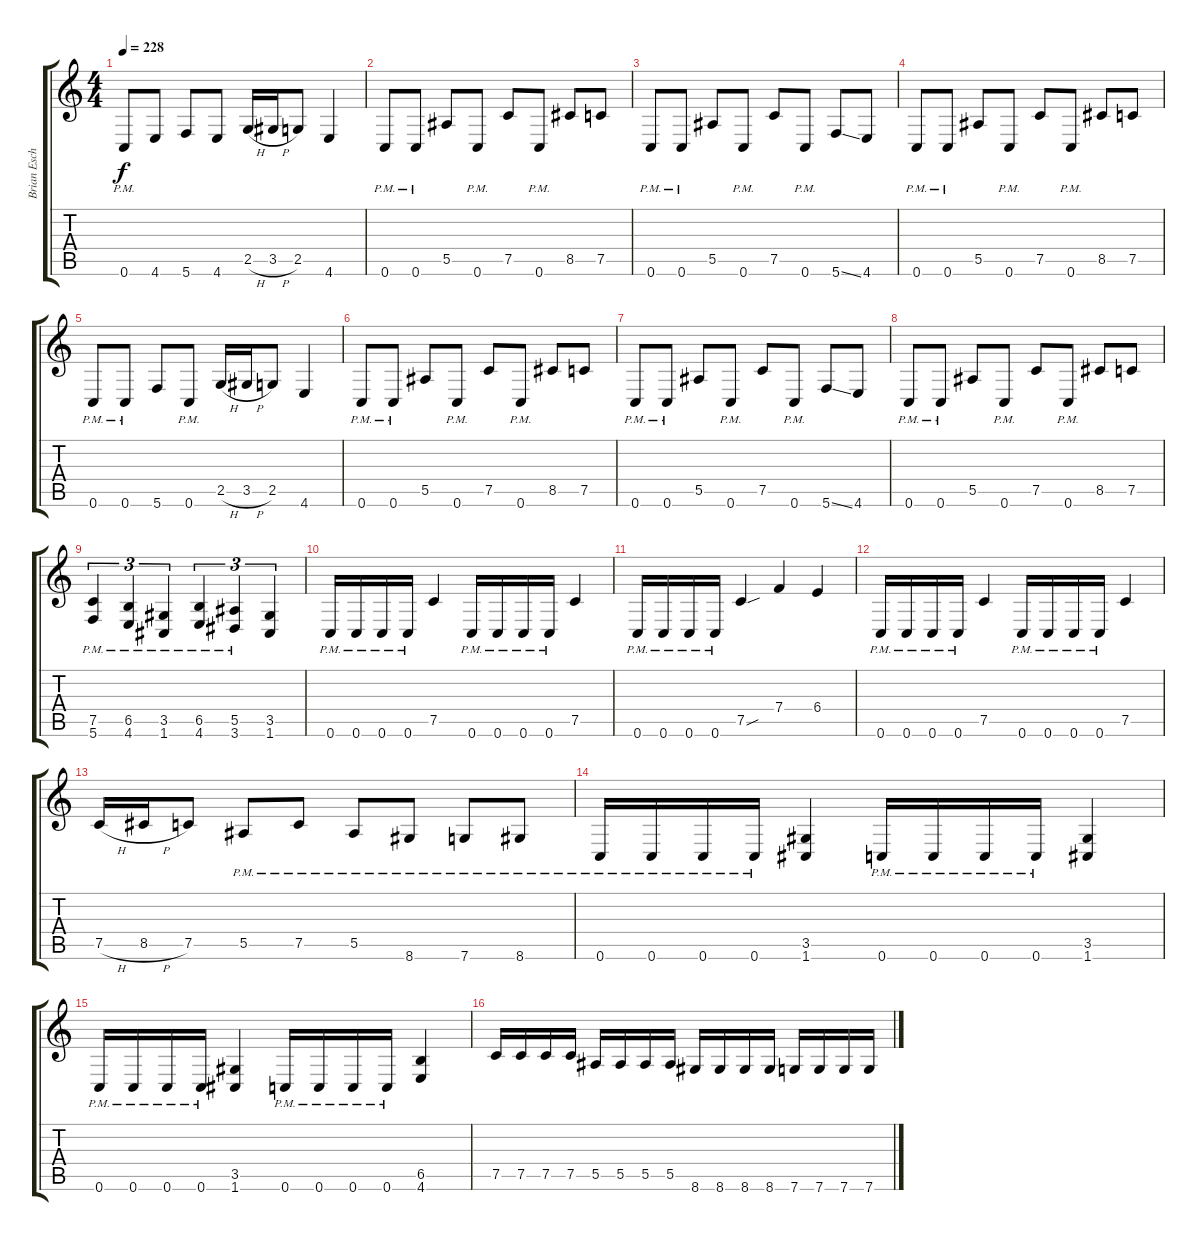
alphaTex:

\track ("Brian Eschbach (Lead Guitar)" "Brian Esch") {instrument distortionguitar}
\staff {score tabs}
\tuning (C4 G3 Eb3 Bb2 F2 C2) {hide}
\ts (4 4)
\tempo 228
\clef g2
\ks c
0.6{pm}.8{dy f} 4.6.8 5.6.8 4.6.8 2.5{h}.16 3.5{h}.16 2.5.8 4.6.4 |
0.6{pm}.8 0.6{pm}.8 5.5.8 0.6{pm}.8 7.5.8 0.6{pm}.8 8.5.8 7.5.8 |
0.6{pm}.8 0.6{pm}.8 5.5.8 0.6{pm}.8 7.5.8 0.6{pm}.8 5.6{ss}.8 4.6.8 |
0.6{pm}.8 0.6{pm}.8 5.5.8 0.6{pm}.8 7.5.8 0.6{pm}.8 8.5.8 7.5.8 |
0.6{pm}.8 0.6{pm}.8 5.6.8 0.6{pm}.8 2.5{h}.16 3.5{h}.16 2.5.8 4.6.4 |
0.6{pm}.8 0.6{pm}.8 5.5.8 0.6{pm}.8 7.5.8 0.6{pm}.8 8.5.8 7.5.8 |
0.6{pm}.8 0.6{pm}.8 5.5.8 0.6{pm}.8 7.5.8 0.6{pm}.8 5.6{ss}.8 4.6.8 |
0.6{pm}.8 0.6{pm}.8 5.5.8 0.6{pm}.8 7.5.8 0.6{pm}.8 8.5.8 7.5.8 |
(7.5{pm} 5.6{pm}).4{tu (3 2)} (6.5{pm} 4.6{pm}).4{tu (3 2)} (3.5{pm} 1.6{pm}).4{tu (3 2)} (6.5{pm} 4.6{pm}).4{tu (3 2)} (5.5{pm} 3.6{pm}).4{tu (3 2)} (3.5 1.6).4{tu (3 2)} |
0.6{pm}.16 0.6{pm}.16 0.6{pm}.16 0.6{pm}.16 7.5.4 0.6{pm}.16 0.6{pm}.16 0.6{pm}.16 0.6{pm}.16 7.5.4 |
0.6{pm}.16 0.6{pm}.16 0.6{pm}.16 0.6{pm}.16 7.5{sou}.4 7.4.4 6.4.4 |
0.6{pm}.16 0.6{pm}.16 0.6{pm}.16 0.6{pm}.16 7.5.4 0.6{pm}.16 0.6{pm}.16 0.6{pm}.16 0.6{pm}.16 7.5.4 |
7.5{h}.16 8.5{h}.16 7.5.8 5.5{pm}.8 7.5{pm}.8 5.5{pm}.8 8.6{pm}.8 7.6{pm}.8 8.6{pm}.8 |
0.6{pm}.16 0.6{pm}.16 0.6{pm}.16 0.6{pm}.16 (3.5 1.6).4 0.6{pm}.16 0.6{pm}.16 0.6{pm}.16 0.6{pm}.16 (3.5 1.6).4 |
0.6{pm}.16 0.6{pm}.16 0.6{pm}.16 0.6{pm}.16 (3.5 1.6).4 0.6{pm}.16 0.6{pm}.16 0.6{pm}.16 0.6{pm}.16 (6.5 4.6).4 |
7.5.16 7.5.16 7.5.16 7.5.16 5.5.16 5.5.16 5.5.16 5.5.16 8.6.16 8.6.16 8.6.16 8.6.16 7.6.16 7.6.16 7.6.16 7.6.16
